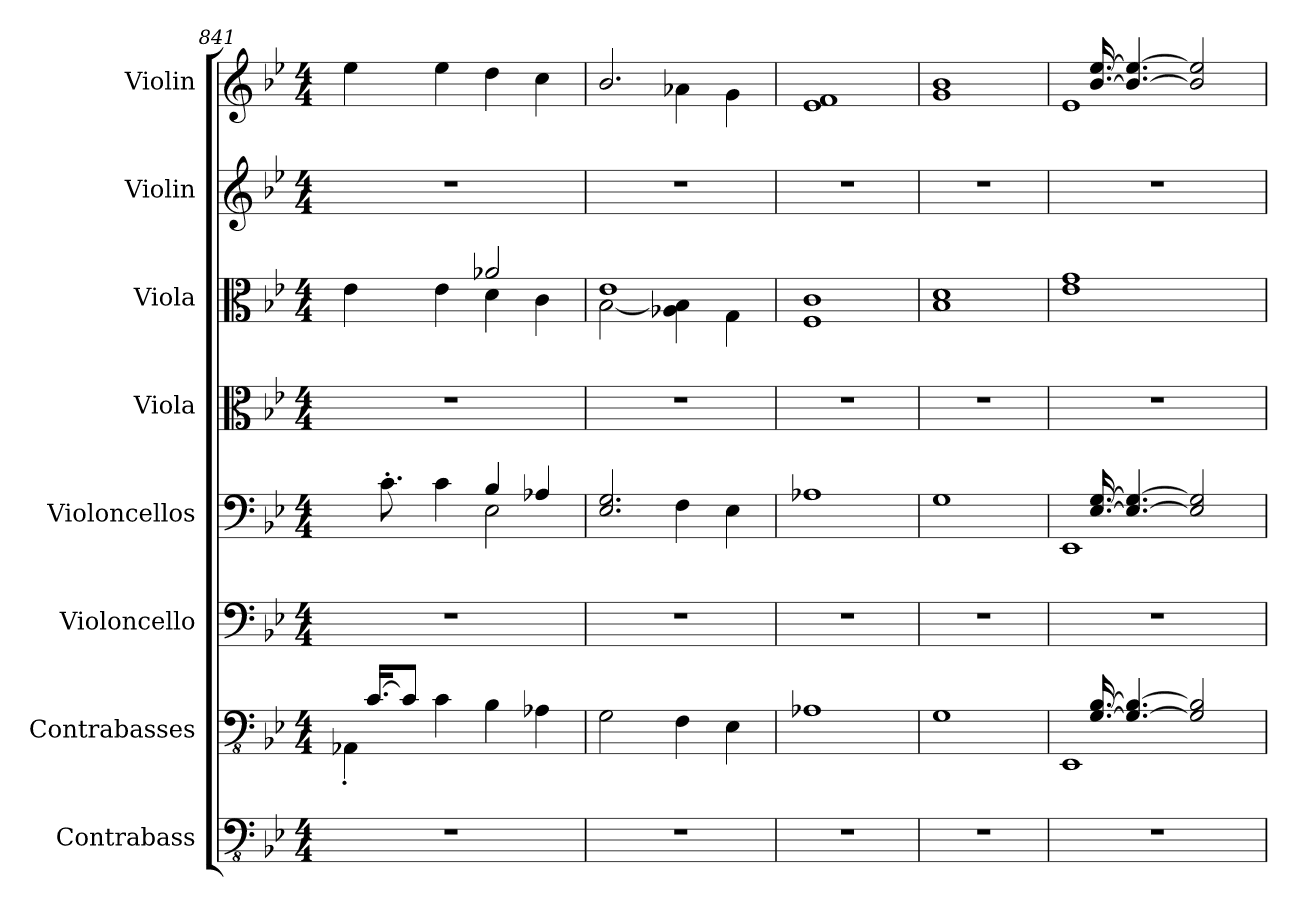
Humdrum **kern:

**kern	**kern	**kern	**kern	**kern	**kern	**kern	**kern
*part8	*part7	*part6	*part5	*part4	*part3	*part2	*part1
*staff8	*staff7	*staff6	*staff5	*staff4	*staff3	*staff2	*staff1
*I"Contrabass	*I"Contrabasses	*I"Violoncello	*I"Violoncellos	*I"Viola	*I"Viola	*I"Violin	*I"Violin
*I'Cb.	*I'Cbs.	*I'Vc.	*I'Vcs.	*I'Vla.	*I'Vla.	*I'Vln.	*I'Vln.
*clefFv4	*clefFv4	*clefF4	*clefF4	*clefC3	*clefC3	*clefG2	*clefG2
*ITrd7c12	*	*	*	*	*	*	*
*k[b-e-]	*k[b-e-]	*k[b-e-]	*k[b-e-]	*k[b-e-]	*k[b-e-]	*k[b-e-]	*k[b-e-]
*M4/4	*M4/4	*M4/4	*M4/4	*M4/4	*M4/4	*M4/4	*M4/4
=841	=841	=841	=841	=841	=841	=841	=841
*	*^	*	*^	*	*^	*	*
1r	32ryy	4AAA-X'\	1r	16ryy	2ryy	1r	2ryy	4e-\	1r	4ee-\
.	[16.C/KL	.	.	.	.	.	.	.	.	.
.	.	.	.	8.c'\	.	.	.	.	.	.
.	8C/J]	.	.	.	.	.	.	.	.	.
.	4C\	4ryy	.	4c\	.	.	.	4e-\	.	4ee-\
.	4BB-\	2ryy	.	4B-/	2E-\	.	2a-X/	4d\	.	4dd\
.	4AA-X\	.	.	4A-X/	.	.	.	4c\	.	4cc\
*	*v	*v	*	*	*	*	*	*	*	*
!!LO:PB:g=z
=842	=842	=842	=842	=842	=842	=842	=842	=842	=842
*	*	*	*	*	*	*	*	*	*^
1r	2GG\	1r	2.E-/ 2.G/	2ryy	1r	1e-	[2B-\	1r	2.b-/	2ryy
.	4FF\	.	.	4F\	.	.	4A-X\ 4B-\]	.	.	4a-X\
.	4EE-\	.	4ryy	4E-\	.	.	4G\	.	4ryy	4g\
*	*	*	*v	*v	*	*v	*v	*	*v	*v
=843	=843	=843	=843	=843	=843	=843	=843
1r	1AA-X	1r	1A-X	1r	1F 1c	1r	1e- 1f
=844	=844	=844	=844	=844	=844	=844	=844
1r	1GG	1r	1G	1r	1B- 1d	1r	1g 1b-
=845	=845	=845	=845	=845	=845	=845	=845
*	*^	*	*^	*	*	*	*^
1r	32ryy	1EEE-	1r	32ryy	1EE-	1r	1e- 1g	1r	32ryy	1e-
.	[16.GG/ [16.BB-/	.	.	[16.E-/ [16.G/	.	.	.	.	[16.b-/ [16.ee-/	.
.	4.GG/_ 4.BB-/_	.	.	4.E-/_ 4.G/_	.	.	.	.	4.b-/_ 4.ee-/_	.
.	2GG/] 2BB-/]	.	.	2E-/] 2G/]	.	.	.	.	2b-/] 2ee-/]	.
*	*v	*v	*	*v	*v	*	*	*	*v	*v
=	=	=	=	=	=	=	=
*-	*-	*-	*-	*-	*-	*-	*-
